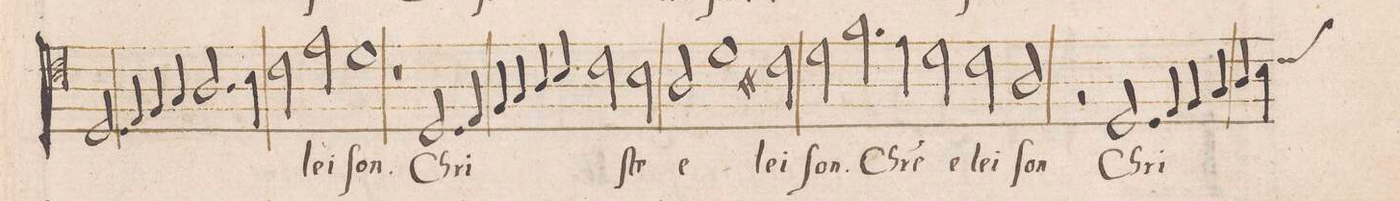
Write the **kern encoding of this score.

**kern	**text
*I"TENOR	*
*clefC4	*
*k[]	*
*met(C|)	*
*M2/1	*
2.D/	.
4E/	.
4F/	.
4G/	.
=52-	=52-
2.A/	.
4B\	.
2c\	.
2e\	-lei-
=53-	=53-
1d	-ſon.
1r	.
=54-	=54-
2.D/	Chri-
4E/	.
4F/	.
4G/	.
4A/	.
4B/	.
=55-	=55-
2c\	.
2B\	-ſte
2A/	e-
1d\	.
=56-	=56-
2c#X\	-lei-
2d\	-ſon.
2.f\	Chr(i-
=57-	=57-
4e\	-st)e
2d\	e-
2cny\	-lei-
2A/	-ſon
=58	=58
2r	.
2.D/	Chri-
4E/	.
4F/	.
4G/	.
=59	=59
4A/	.
4B\	.
*custos:c	*
*-	*-
